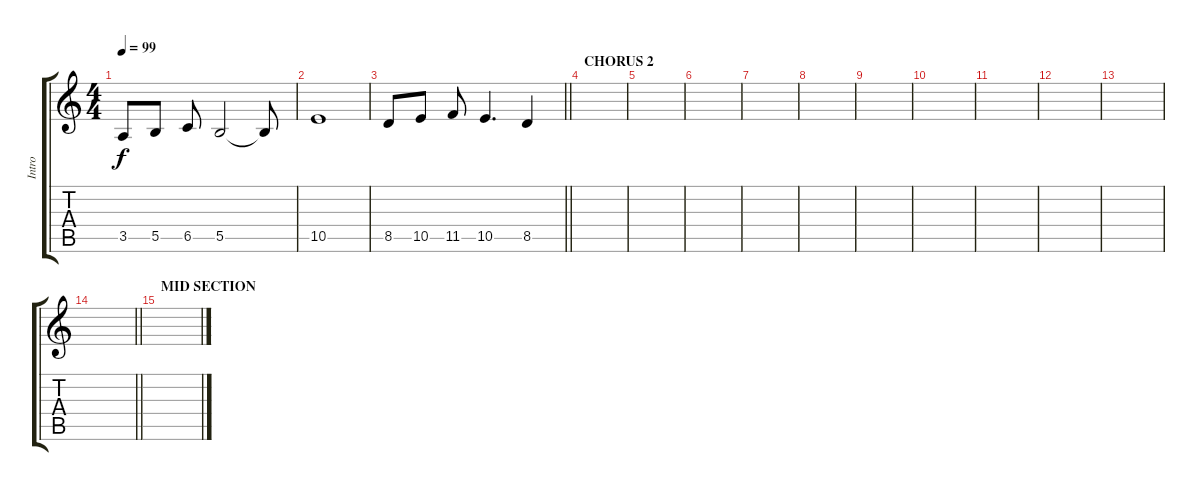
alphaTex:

\track ("Intro" "Intro") {mute instrument pad8sweep}
\staff {score tabs}
\tuning (Db5 Ab4 E4 B3 Gb3 B2) {hide}
\ts (4 4)
\tempo 99
\clef g2
\ks c
3.5.8{dy f} 5.5.8 6.5.8 5.5.2 5.5{t}.8 |
10.5.1 |
\barLineRight lightlight
8.5.8 10.5.8 11.5.8 10.5.4{d} 8.5.4 |
\section ("" "CHORUS 2")
|
|
|
|
|
|
|
|
|
|
\barLineRight lightlight
|
\section ("" "MID SECTION")
